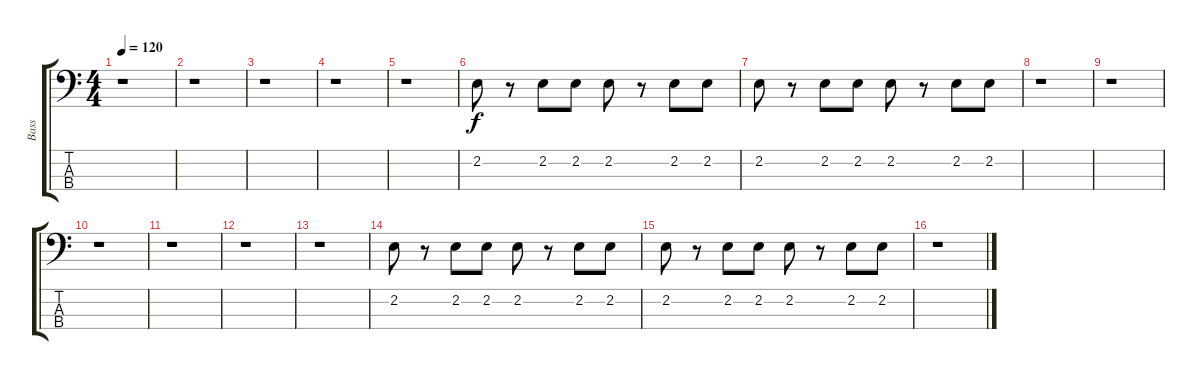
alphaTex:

\track ("Bass" "Bass") {instrument electricbasspick}
\staff {score tabs}
\tuning (G2 D2 A1 E1) {hide}
\ts (4 4)
\tempo 120
\clef f4
\ks c
r.1{dy f} |
r.1 |
r.1 |
r.1 |
r.1 |
2.2.8 r.8 2.2.8 2.2.8 2.2.8 r.8 2.2.8 2.2.8 |
2.2.8 r.8 2.2.8 2.2.8 2.2.8 r.8 2.2.8 2.2.8 |
r.1 |
r.1 |
r.1 |
r.1 |
r.1 |
r.1 |
2.2.8 r.8 2.2.8 2.2.8 2.2.8 r.8 2.2.8 2.2.8 |
2.2.8 r.8 2.2.8 2.2.8 2.2.8 r.8 2.2.8 2.2.8 |
r.1
